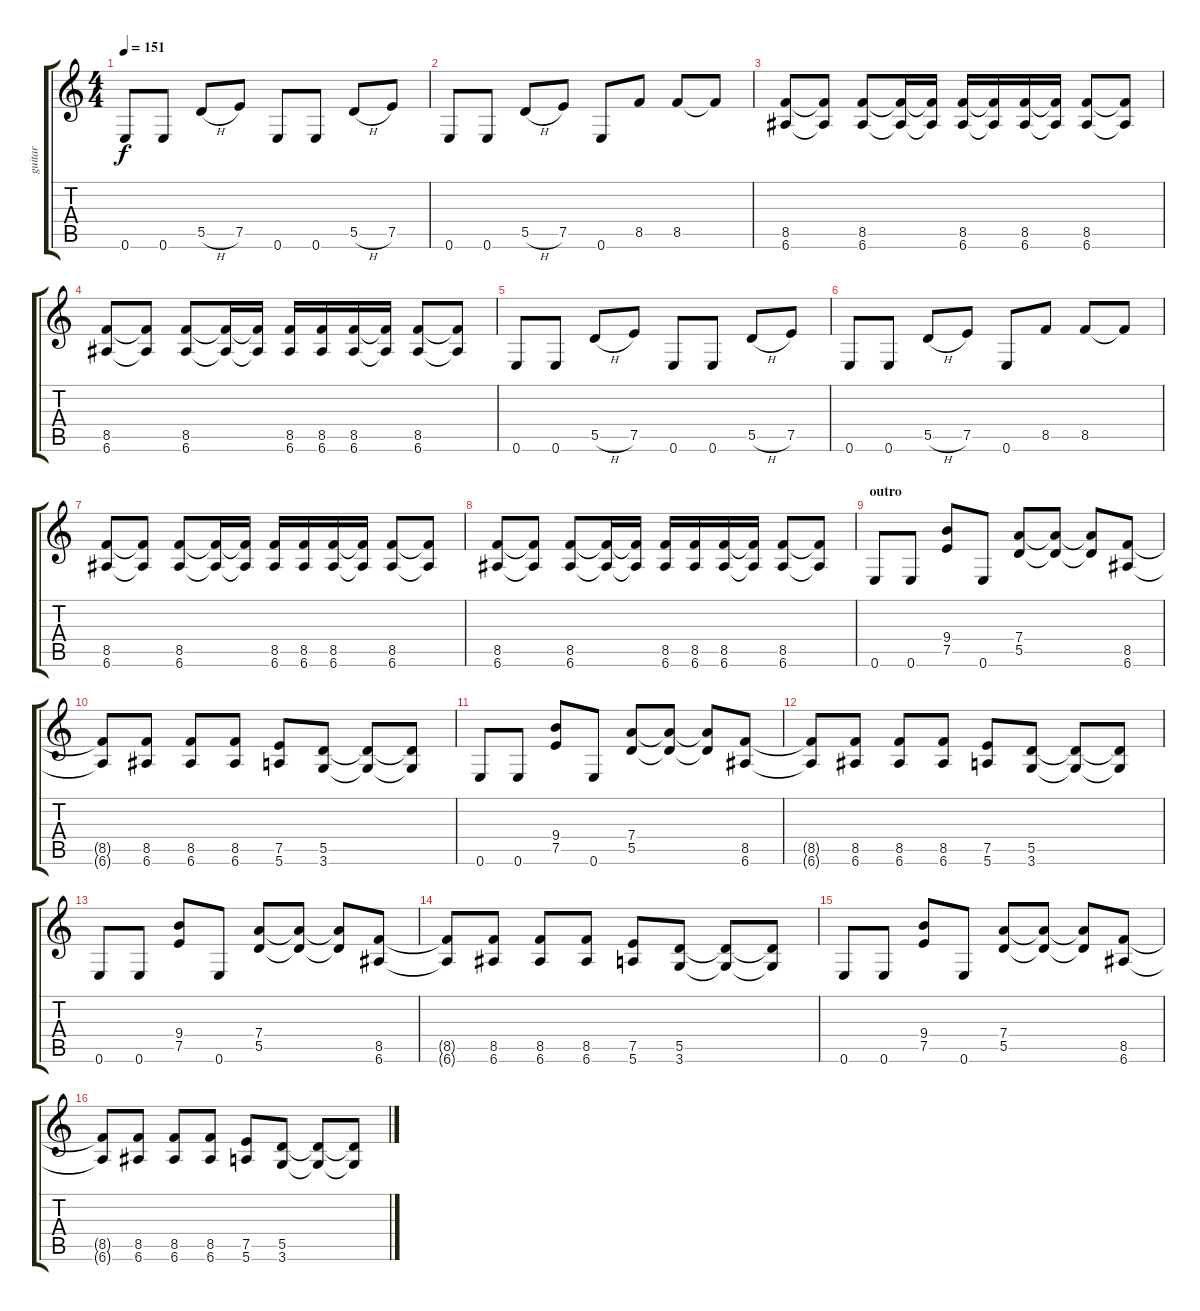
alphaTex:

\track ("guitar" "guitar") {instrument overdrivenguitar}
\staff {score tabs}
\tuning (E4 B3 G3 D3 A2 E2) {hide}
\ts (4 4)
\tempo 151
\clef g2
\ks c
0.6.8{dy f} 0.6.8 5.5{h}.8 7.5.8 0.6.8 0.6.8 5.5{h}.8 7.5.8 |
0.6.8 0.6.8 5.5{h}.8 7.5.8 0.6.8 8.5.8 8.5.8 8.5{t}.8 |
(8.5 6.6).8 (8.5{t} 6.6{t}).8 (8.5 6.6).8 (8.5{t} 6.6{t}).16 (8.5{t} 6.6{t}).16 (8.5 6.6).16 (8.5{t} 6.6{t}).16 (8.5 6.6).16 (8.5{t} 6.6{t}).16 (8.5 6.6).8 (8.5{t} 6.6{t}).8 |
(8.5 6.6).8 (8.5{t} 6.6{t}).8 (8.5 6.6).8 (8.5{t} 6.6{t}).16 (8.5{t} 6.6{t}).16 (8.5 6.6).16 (8.5 6.6).16 (8.5 6.6).16 (8.5{t} 6.6{t}).16 (8.5 6.6).8 (8.5{t} 6.6{t}).8 |
0.6.8 0.6.8 5.5{h}.8 7.5.8 0.6.8 0.6.8 5.5{h}.8 7.5.8 |
0.6.8 0.6.8 5.5{h}.8 7.5.8 0.6.8 8.5.8 8.5.8 8.5{t}.8 |
(8.5 6.6).8 (8.5{t} 6.6{t}).8 (8.5 6.6).8 (8.5{t} 6.6{t}).16 (8.5{t} 6.6{t}).16 (8.5 6.6).16 (8.5 6.6).16 (8.5 6.6).16 (8.5{t} 6.6{t}).16 (8.5 6.6).8 (8.5{t} 6.6{t}).8 |
(8.5 6.6).8 (8.5{t} 6.6{t}).8 (8.5 6.6).8 (8.5{t} 6.6{t}).16 (8.5{t} 6.6{t}).16 (8.5 6.6).16 (8.5 6.6).16 (8.5 6.6).16 (8.5{t} 6.6{t}).16 (8.5 6.6).8 (8.5{t} 6.6{t}).8 |
\section ("" "outro")
0.6.8 0.6.8 (9.4 7.5).8 0.6.8 (7.4 5.5).8 (7.4{t} 5.5{t}).8 (7.4{t} 5.5{t}).8 (8.5 6.6).8 |
(8.5{t} 6.6{t}).8 (8.5 6.6).8 (8.5 6.6).8 (8.5 6.6).8 (7.5 5.6).8 (5.5 3.6).8 (5.5{t} 3.6{t}).8 (5.5{t} 3.6{t}).8 |
0.6.8 0.6.8 (9.4 7.5).8 0.6.8 (7.4 5.5).8 (7.4{t} 5.5{t}).8 (7.4{t} 5.5{t}).8 (8.5 6.6).8 |
(8.5{t} 6.6{t}).8 (8.5 6.6).8 (8.5 6.6).8 (8.5 6.6).8 (7.5 5.6).8 (5.5 3.6).8 (5.5{t} 3.6{t}).8 (5.5{t} 3.6{t}).8 |
0.6.8 0.6.8 (9.4 7.5).8 0.6.8 (7.4 5.5).8 (7.4{t} 5.5{t}).8 (7.4{t} 5.5{t}).8 (8.5 6.6).8 |
(8.5{t} 6.6{t}).8 (8.5 6.6).8 (8.5 6.6).8 (8.5 6.6).8 (7.5 5.6).8 (5.5 3.6).8 (5.5{t} 3.6{t}).8 (5.5{t} 3.6{t}).8 |
0.6.8 0.6.8 (9.4 7.5).8 0.6.8 (7.4 5.5).8 (7.4{t} 5.5{t}).8 (7.4{t} 5.5{t}).8 (8.5 6.6).8 |
(8.5{t} 6.6{t}).8 (8.5 6.6).8 (8.5 6.6).8 (8.5 6.6).8 (7.5 5.6).8 (5.5 3.6).8 (5.5{t} 3.6{t}).8 (5.5{t} 3.6{t}).8
